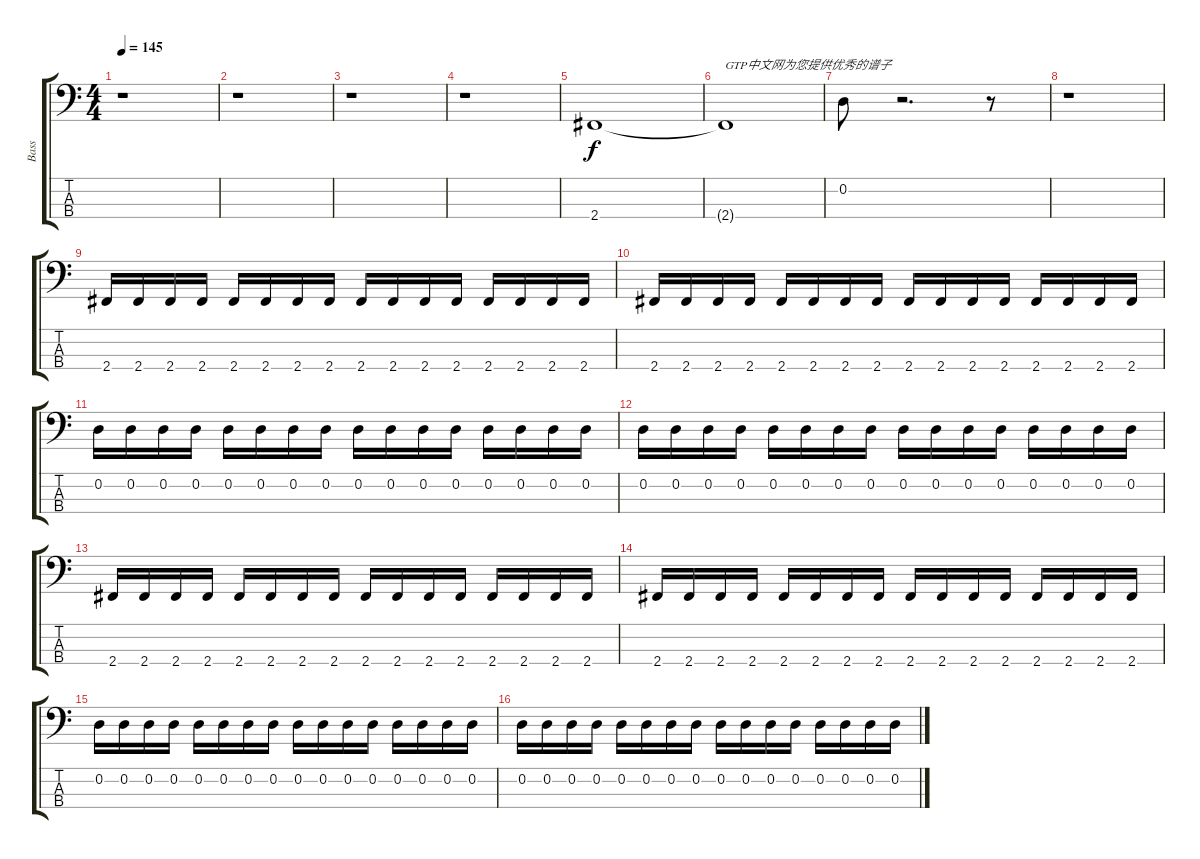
\track ("Bass " "Bass ") {instrument electricbassfinger}
\staff {score tabs}
\tuning (G2 D2 A1 E1) {hide}
\ts (4 4)
\tempo 145
\clef f4
\ks c
r.1{dy f instrument electricbassfinger} |
r.1 |
r.1 |
r.1 |
2.4.1 |
2.4{t}.1{txt "GTP中文网为您提供优秀的谱子"} |
0.2.8 r.2{d} r.8 |
r.1 |
2.4.16 2.4.16 2.4.16 2.4.16 2.4.16 2.4.16 2.4.16 2.4.16 2.4.16 2.4.16 2.4.16 2.4.16 2.4.16 2.4.16 2.4.16 2.4.16 |
2.4.16 2.4.16 2.4.16 2.4.16 2.4.16 2.4.16 2.4.16 2.4.16 2.4.16 2.4.16 2.4.16 2.4.16 2.4.16 2.4.16 2.4.16 2.4.16 |
0.2.16 0.2.16 0.2.16 0.2.16 0.2.16 0.2.16 0.2.16 0.2.16 0.2.16 0.2.16 0.2.16 0.2.16 0.2.16 0.2.16 0.2.16 0.2.16 |
0.2.16 0.2.16 0.2.16 0.2.16 0.2.16 0.2.16 0.2.16 0.2.16 0.2.16 0.2.16 0.2.16 0.2.16 0.2.16 0.2.16 0.2.16 0.2.16 |
2.4.16 2.4.16 2.4.16 2.4.16 2.4.16 2.4.16 2.4.16 2.4.16 2.4.16 2.4.16 2.4.16 2.4.16 2.4.16 2.4.16 2.4.16 2.4.16 |
2.4.16 2.4.16 2.4.16 2.4.16 2.4.16 2.4.16 2.4.16 2.4.16 2.4.16 2.4.16 2.4.16 2.4.16 2.4.16 2.4.16 2.4.16 2.4.16 |
0.2.16 0.2.16 0.2.16 0.2.16 0.2.16 0.2.16 0.2.16 0.2.16 0.2.16 0.2.16 0.2.16 0.2.16 0.2.16 0.2.16 0.2.16 0.2.16 |
0.2.16 0.2.16 0.2.16 0.2.16 0.2.16 0.2.16 0.2.16 0.2.16 0.2.16 0.2.16 0.2.16 0.2.16 0.2.16 0.2.16 0.2.16 0.2.16
